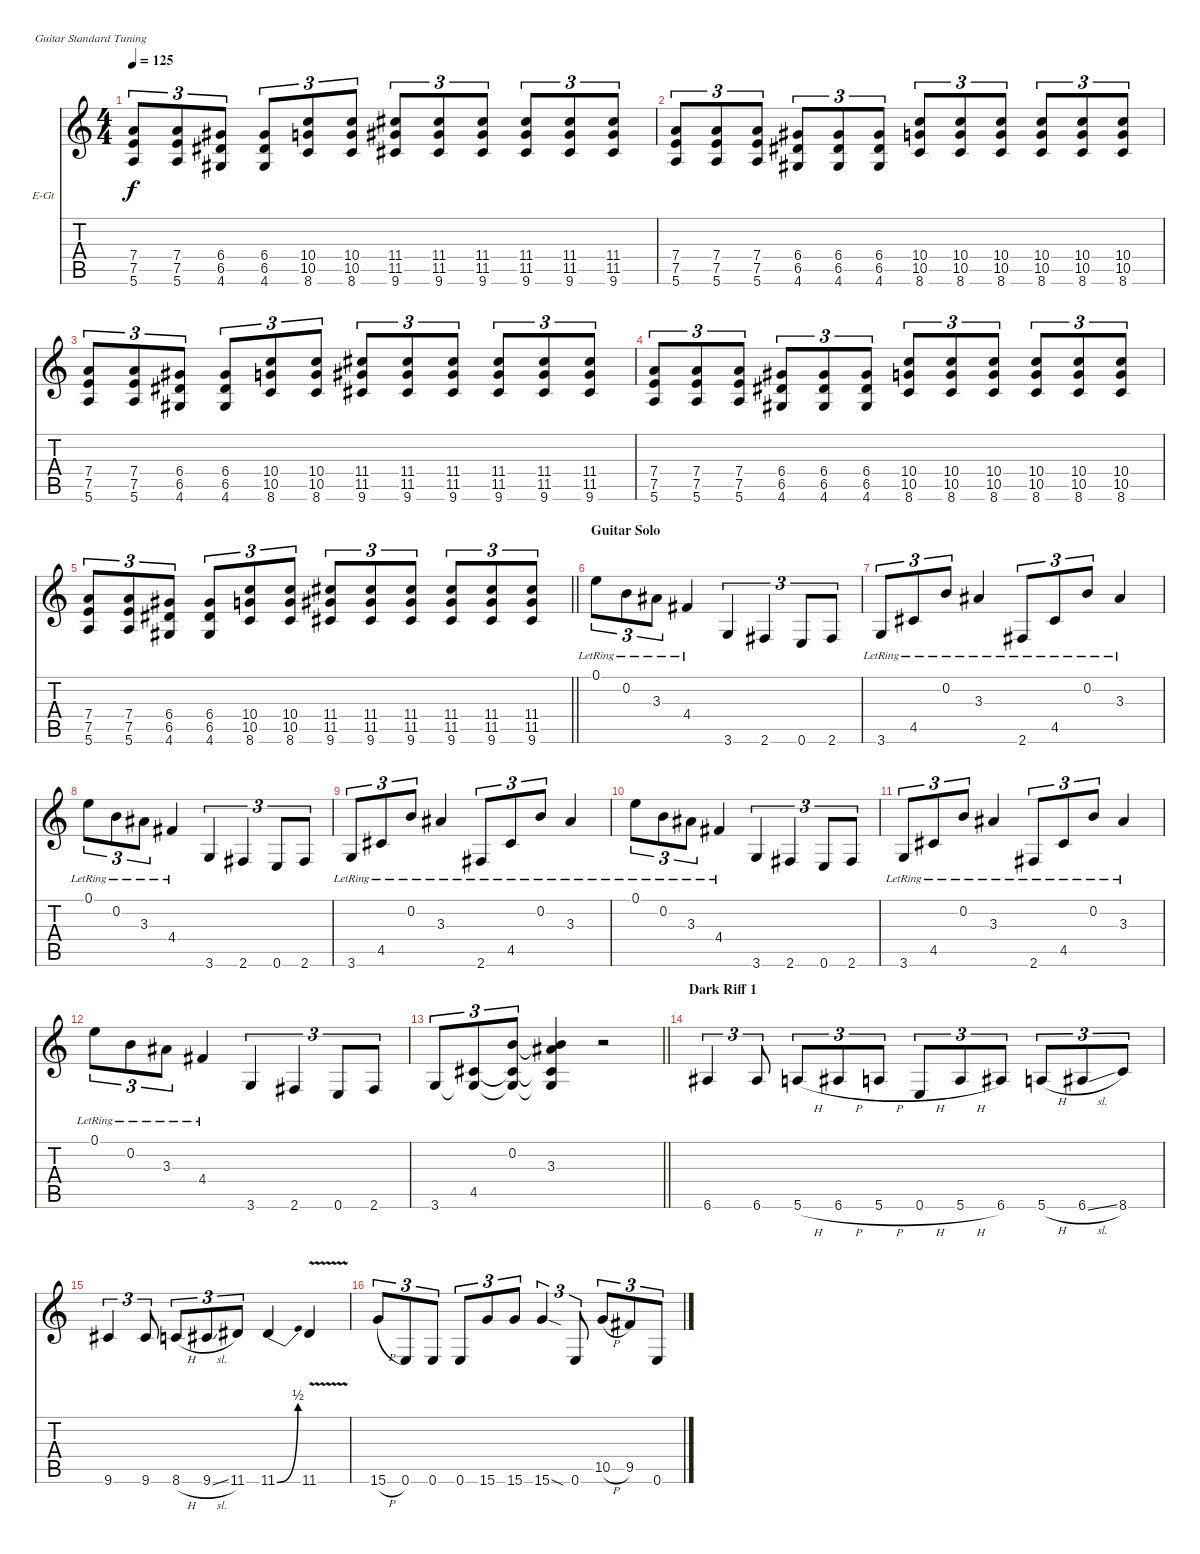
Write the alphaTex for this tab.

\bracketExtendMode nobrackets
\firstSystemTrackNameOrientation horizontal
\otherSystemsTrackNameOrientation horizontal
\track ("Mikael Akerfeldt - Overdriven" "E-Gt") {instrument distortionguitar}
\staff {score tabs}
\tuning (E4 B3 G3 D3 A2 E2)
\ts (4 4)
\tempo 125
\clef g2
\ks c
(7.4 7.5 5.6).8{tu (3 2) dy f} (7.4 7.5 5.6).8{tu (3 2)} (6.4 6.5 4.6).8{tu (3 2)} (6.4 6.5 4.6).8{tu (3 2)} (10.4 10.5 8.6).8{tu (3 2)} (10.4 10.5 8.6).8{tu (3 2)} (11.4 11.5 9.6).8{tu (3 2)} (11.4 11.5 9.6).8{tu (3 2)} (11.4 11.5 9.6).8{tu (3 2)} (11.4 11.5 9.6).8{tu (3 2)} (11.4 11.5 9.6).8{tu (3 2)} (11.4 11.5 9.6).8{tu (3 2)} |
(7.4 7.5 5.6).8{tu (3 2)} (7.4 7.5 5.6).8{tu (3 2)} (7.4 7.5 5.6).8{tu (3 2)} (6.4 6.5 4.6).8{tu (3 2)} (6.4 6.5 4.6).8{tu (3 2)} (6.4 6.5 4.6).8{tu (3 2)} (10.4 10.5 8.6).8{tu (3 2)} (10.4 10.5 8.6).8{tu (3 2)} (10.4 10.5 8.6).8{tu (3 2)} (10.4 10.5 8.6).8{tu (3 2)} (10.4 10.5 8.6).8{tu (3 2)} (10.4 10.5 8.6).8{tu (3 2)} |
(7.4 7.5 5.6).8{tu (3 2)} (7.4 7.5 5.6).8{tu (3 2)} (6.4 6.5 4.6).8{tu (3 2)} (6.4 6.5 4.6).8{tu (3 2)} (10.4 10.5 8.6).8{tu (3 2)} (10.4 10.5 8.6).8{tu (3 2)} (11.4 11.5 9.6).8{tu (3 2)} (11.4 11.5 9.6).8{tu (3 2)} (11.4 11.5 9.6).8{tu (3 2)} (11.4 11.5 9.6).8{tu (3 2)} (11.4 11.5 9.6).8{tu (3 2)} (11.4 11.5 9.6).8{tu (3 2)} |
(7.4 7.5 5.6).8{tu (3 2)} (7.4 7.5 5.6).8{tu (3 2)} (7.4 7.5 5.6).8{tu (3 2)} (6.4 6.5 4.6).8{tu (3 2)} (6.4 6.5 4.6).8{tu (3 2)} (6.4 6.5 4.6).8{tu (3 2)} (10.4 10.5 8.6).8{tu (3 2)} (10.4 10.5 8.6).8{tu (3 2)} (10.4 10.5 8.6).8{tu (3 2)} (10.4 10.5 8.6).8{tu (3 2)} (10.4 10.5 8.6).8{tu (3 2)} (10.4 10.5 8.6).8{tu (3 2)} |
\barLineRight lightlight
(7.4 7.5 5.6).8{tu (3 2)} (7.4 7.5 5.6).8{tu (3 2)} (6.4 6.5 4.6).8{tu (3 2)} (6.4 6.5 4.6).8{tu (3 2)} (10.4 10.5 8.6).8{tu (3 2)} (10.4 10.5 8.6).8{tu (3 2)} (11.4 11.5 9.6).8{tu (3 2)} (11.4 11.5 9.6).8{tu (3 2)} (11.4 11.5 9.6).8{tu (3 2)} (11.4 11.5 9.6).8{tu (3 2)} (11.4 11.5 9.6).8{tu (3 2)} (11.4 11.5 9.6).8{tu (3 2)} |
\section ("" "Guitar Solo")
0.1{lr}.8{tu (3 2)} 0.2{lr}.8{tu (3 2)} 3.3{lr}.8{tu (3 2)} 4.4{lr}.4 3.6.4{tu (3 2)} 2.6.4{tu (3 2)} 0.6.8{tu (3 2)} 2.6.8{tu (3 2)} |
3.6{lr}.8{tu (3 2)} 4.5{lr}.8{tu (3 2)} 0.2{lr}.8{tu (3 2)} 3.3{lr}.4 2.6{lr}.8{tu (3 2)} 4.5{lr}.8{tu (3 2)} 0.2{lr}.8{tu (3 2)} 3.3{lr}.4 |
0.1{lr}.8{tu (3 2)} 0.2{lr}.8{tu (3 2)} 3.3{lr}.8{tu (3 2)} 4.4{lr}.4 3.6.4{tu (3 2)} 2.6.4{tu (3 2)} 0.6.8{tu (3 2)} 2.6.8{tu (3 2)} |
3.6{lr}.8{tu (3 2)} 4.5{lr}.8{tu (3 2)} 0.2{lr}.8{tu (3 2)} 3.3{lr}.4 2.6{lr}.8{tu (3 2)} 4.5{lr}.8{tu (3 2)} 0.2{lr}.8{tu (3 2)} 3.3{lr}.4 |
0.1{lr}.8{tu (3 2)} 0.2{lr}.8{tu (3 2)} 3.3{lr}.8{tu (3 2)} 4.4{lr}.4 3.6.4{tu (3 2)} 2.6.4{tu (3 2)} 0.6.8{tu (3 2)} 2.6.8{tu (3 2)} |
3.6{lr}.8{tu (3 2)} 4.5{lr}.8{tu (3 2)} 0.2{lr}.8{tu (3 2)} 3.3{lr}.4 2.6{lr}.8{tu (3 2)} 4.5{lr}.8{tu (3 2)} 0.2{lr}.8{tu (3 2)} 3.3{lr}.4 |
0.1{lr}.8{tu (3 2)} 0.2{lr}.8{tu (3 2)} 3.3{lr}.8{tu (3 2)} 4.4{lr}.4 3.6.4{tu (3 2)} 2.6.4{tu (3 2)} 0.6.8{tu (3 2)} 2.6.8{tu (3 2)} |
\barLineRight lightlight
3.6.8{tu (3 2)} (4.5 3.6{t}).8{tu (3 2)} (0.2 4.5{t} 3.6{t}).8{tu (3 2)} (0.2{t} 3.3 4.5{t} 3.6{t}).4 r.2 |
\section ("" "Dark Riff 1")
6.6.4{tu (3 2)} 6.6.8{tu (3 2)} 5.6{h}.8{tu (3 2)} 6.6{h}.8{tu (3 2)} 5.6{h}.8{tu (3 2)} 0.6{h}.8{tu (3 2)} 5.6{h}.8{tu (3 2)} 6.6.8{tu (3 2)} 5.6{h}.8{tu (3 2)} 6.6{sl}.8{tu (3 2)} 8.6.8{tu (3 2)} |
9.6.4{tu (3 2)} 9.6.8{tu (3 2)} 8.6{h}.8{tu (3 2)} 9.6{sl}.8{tu (3 2)} 11.6.8{tu (3 2)} 11.6{be (bend 0 0 60 2)}.4 11.6{v}.4 |
15.6{h}.8{tu (3 2)} 0.6.8{tu (3 2)} 0.6.8{tu (3 2)} 0.6.8{tu (3 2)} 15.6.8{tu (3 2)} 15.6.8{tu (3 2)} 15.6{sod}.4{tu (3 2)} 0.6.8{tu (3 2)} 10.5{h}.8{tu (3 2)} 9.5.8{tu (3 2)} 0.6.8{tu (3 2)}
